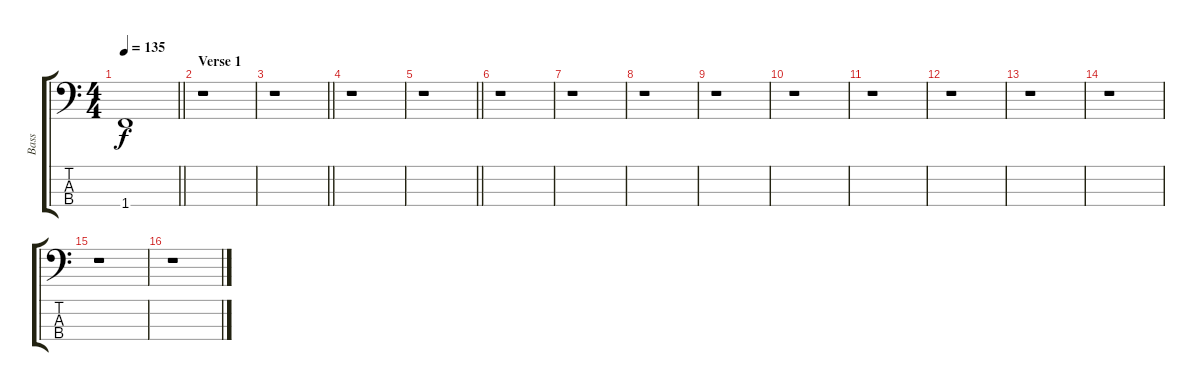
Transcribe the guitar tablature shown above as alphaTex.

\track ("Bass" "Bass") {instrument electricbassfinger}
\staff {score tabs}
\tuning (G2 D2 A1 E1) {hide}
\ts (4 4)
\tempo 135
\clef f4
\barLineRight lightlight
\ks c
1.4{t}.1{dy f} |
\section ("" "Verse 1")
r.1 |
\barLineRight lightlight
r.1 |
r.1 |
\barLineRight lightlight
r.1 |
r.1 |
r.1 |
r.1 |
r.1 |
r.1 |
r.1 |
r.1 |
r.1 |
r.1 |
r.1 |
r.1
